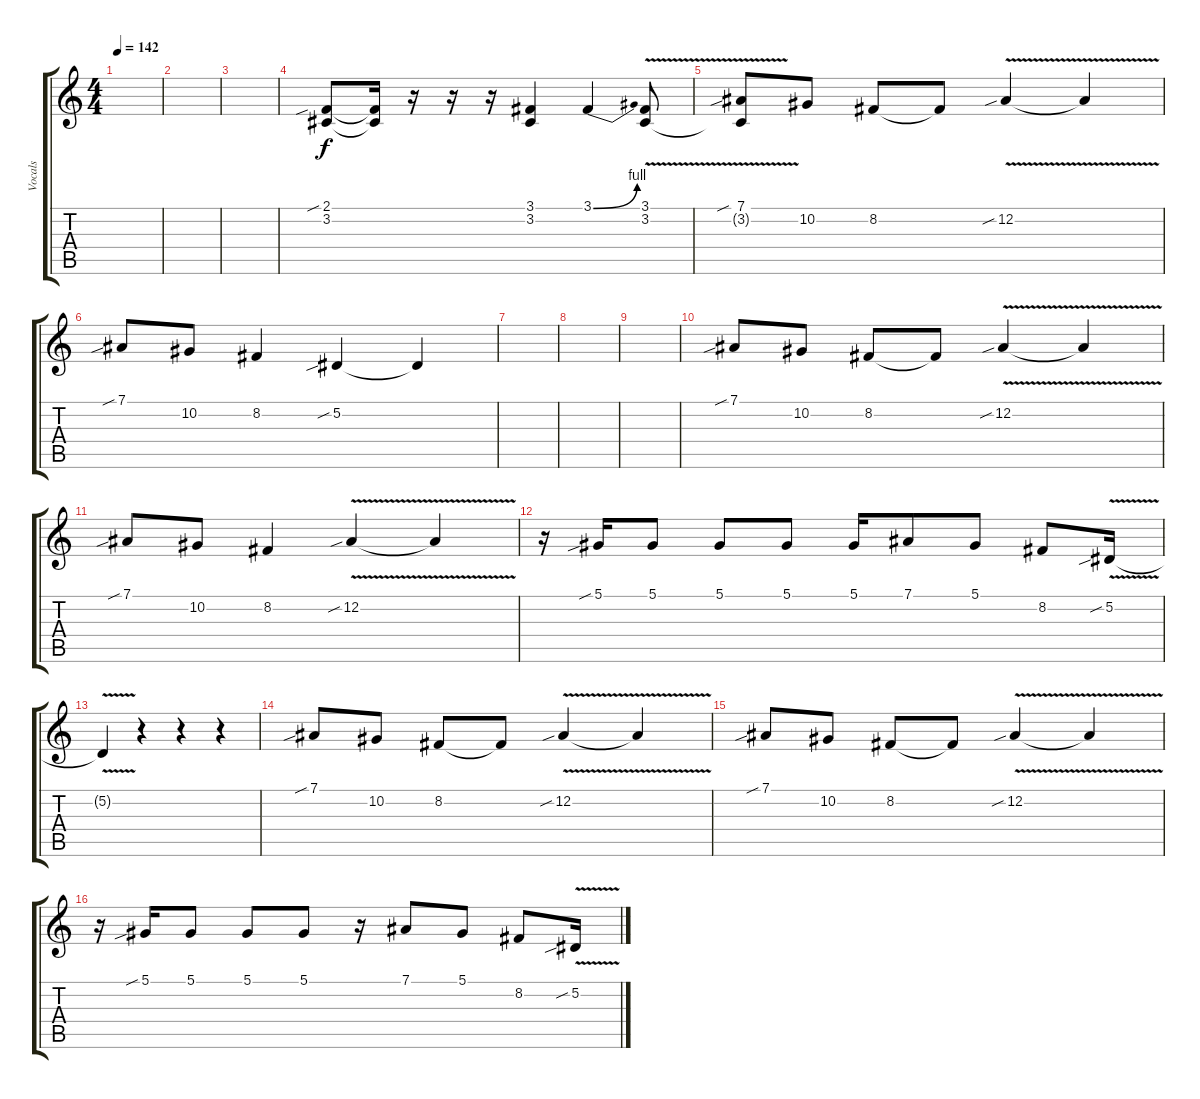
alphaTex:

\track ("Vocals" "Vocals") {instrument accordion}
\staff {score tabs}
\tuning (Eb4 Bb3 Gb3 Db3 Ab2 Eb2) {hide}
\ts (4 4)
\tempo 142
\clef g2
\ks c
|
|
|
(2.1{sib} 3.2).8 (2.1{t} 3.2{t}).16 r.16 r.16 r.16 (3.1 3.2).4 3.1{be (bend 0 0 60 4)}.4 (3.1{v} 3.2{v}).8 |
(7.1{sib} 3.2{t}).8 10.2.8 8.2.8 8.2{t}.8 12.2{v sib}.4 12.2{t}.4 |
7.1{sib}.8 10.2.8 8.2.4 5.2{sib}.4 5.2{t}.4 |
|
|
|
7.1{sib}.8 10.2.8 8.2.8 8.2{t}.8 12.2{v sib}.4 12.2{t}.4 |
7.1{sib}.8 10.2.8 8.2.4 12.2{v sib}.4 12.2{t}.4 |
r.16 5.1{sib}.16 5.1.8 5.1.8 5.1.8 5.1.16 7.1.8 5.1.8 8.2.8 5.2{v sib}.16 |
5.2{t}.4 r.4 r.4 r.4 |
7.1{sib}.8 10.2.8 8.2.8 8.2{t}.8 12.2{v sib}.4 12.2{t}.4 |
7.1{sib}.8 10.2.8 8.2.8 8.2{t}.8 12.2{v sib}.4 12.2{t}.4 |
r.16 5.1{sib}.16 5.1.8 5.1.8 5.1.8 r.16 7.1.8 5.1.8 8.2.8 5.2{v sib}.16
